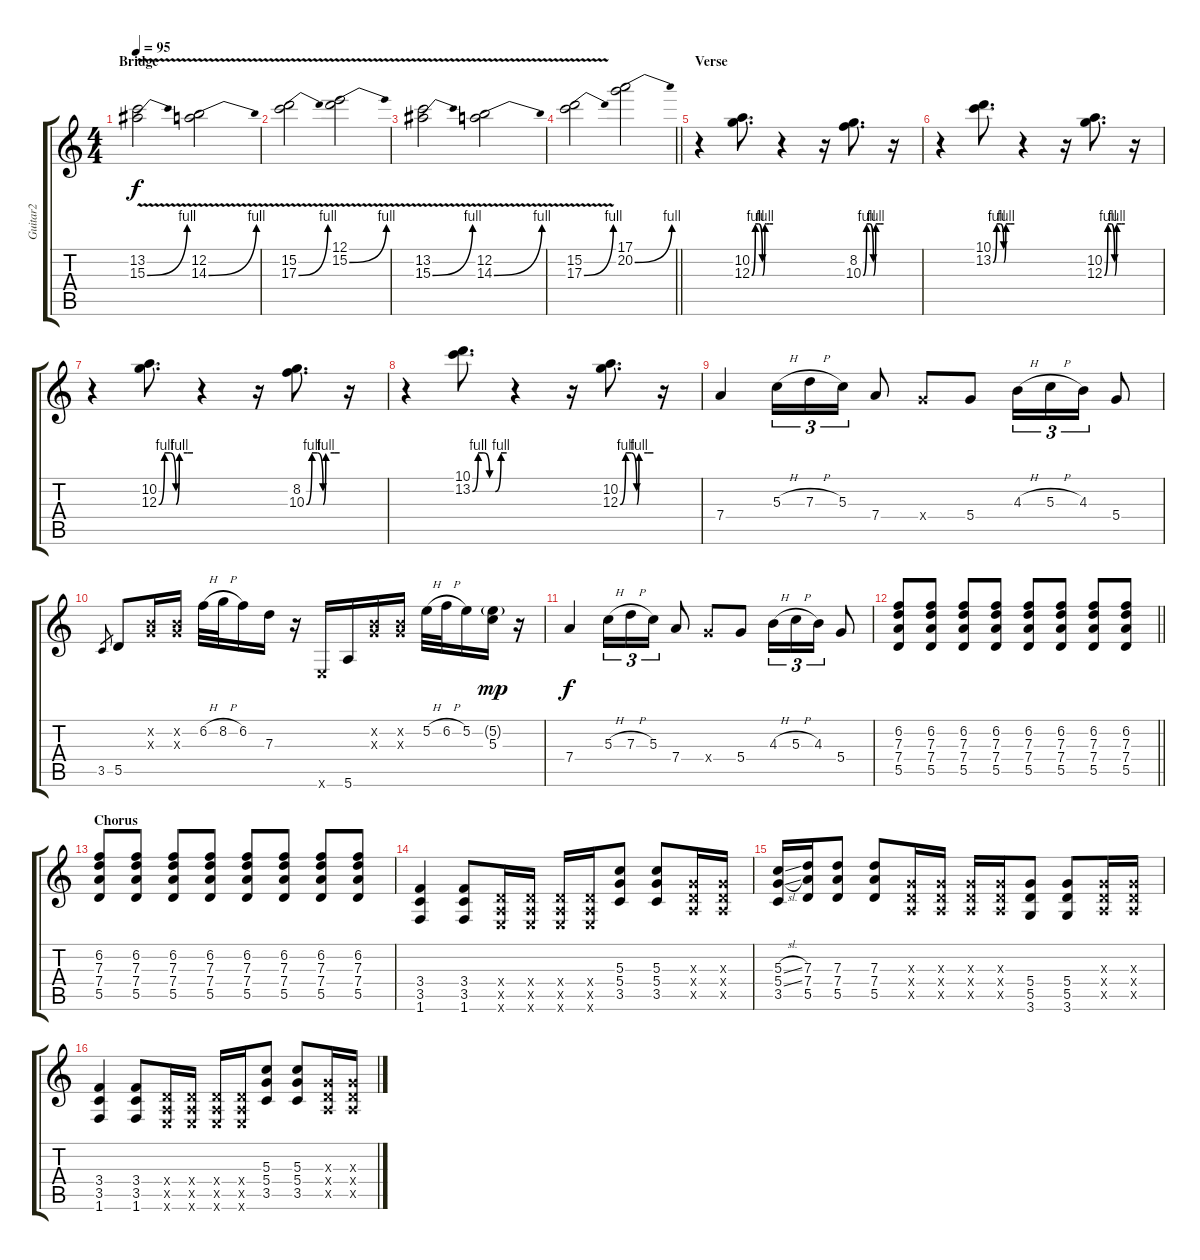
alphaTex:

\track ("Guitar2" "Guitar2") {instrument distortionguitar}
\staff {score tabs}
\tuning (E4 B3 G3 D3 A2 E2) {hide}
\ts (4 4)
\section ("" "Bridge")
\tempo 95
\clef g2
\ks c
(13.2 15.3{be (bend 0 0 60 4) v}).2{dy f volume 10} (12.2 14.3{be (bend 0 0 60 4) v}).2 |
(15.2 17.3{be (bend 0 0 60 4) v}).2 (12.1 15.2{be (bend 0 0 60 4) v}).2 |
(13.2 15.3{be (bend 0 0 60 4) v}).2 (12.2 14.3{be (bend 0 0 60 4) v}).2 |
\barLineRight lightlight
(15.2 17.3{be (bend 0 0 60 4) v}).2 (17.1 20.2{be (bend 0 0 60 4)}).2 |
\section ("" "Verse")
r.4{instrument electricguitarjazz} (10.2 12.3{be (custom 0 0 10 4 20 4 30 0 37 4 42 4 50 4 60 4)}).8{d} r.4 r.16 (8.2 10.3{be (custom 0 0 10 4 20 4 30 0 37 4 50 4 60 4)}).8{d} r.16 |
r.4 (10.1 13.2{be (custom 0 0 10 4 20 4 30 0 36 4 50 4 60 4)}).8{d} r.4 r.16 (10.2 12.3{be (custom 0 0 10 4 20 4 30 0 36 4 50 4 60 4)}).8{d} r.16 |
r.4 (10.2 12.3{be (custom 0 0 10 4 20 4 30 0 36 4 50 4 60 4)}).8{d} r.4 r.16 (8.2 10.3{be (custom 0 0 10 4 20 4 30 0 35 4 50 4 60 4)}).8{d} r.16 |
r.4 (10.1 13.2{be (custom 0 0 10 4 20 4 30 0 40 0 50 4 60 4)}).8{d} r.4 r.16 (10.2 12.3{be (custom 0 0 10 4 20 4 30 0 34 4 50 4 60 4)}).8{d} r.16 |
7.4.4{instrument distortionguitar} 5.3{h}.16{tu (3 2)} 7.3{h}.16{tu (3 2)} 5.3.16{tu (3 2)} 7.4.8 5.4{x}.8 5.4.8 4.3{h}.16{tu (3 2)} 5.3{h}.16{tu (3 2)} 4.3.16{tu (3 2)} 5.4.8 |
3.5.8{gr} 5.5.8 (0.2{x} 0.3{x}).16 (0.2{x} 0.3{x}).16 6.2{h}.32 8.2{h}.32 6.2.16 7.3.16 r.16 0.6{x}.16 5.6.16 (0.2{x} 0.3{x}).16 (0.2{x} 0.3{x}).16 5.2{h}.32 6.2{h}.32 5.2.16 (5.2{g} 5.3).16{dy mp} r.16 |
7.4.4{dy f} 5.3{h}.16{tu (3 2)} 7.3{h}.16{tu (3 2)} 5.3.16{tu (3 2)} 7.4.8 5.4{x}.8 5.4.8 4.3{h}.16{tu (3 2)} 5.3{h}.16{tu (3 2)} 4.3.16{tu (3 2)} 5.4.8 |
\barLineRight lightlight
(6.2 7.3 7.4 5.5).8 (6.2 7.3 7.4 5.5).8 (6.2 7.3 7.4 5.5).8 (6.2 7.3 7.4 5.5).8 (6.2 7.3 7.4 5.5).8 (6.2 7.3 7.4 5.5).8 (6.2 7.3 7.4 5.5).8 (6.2 7.3 7.4 5.5).8 |
\section ("" "Chorus")
(6.2 7.3 7.4 5.5).8 (6.2 7.3 7.4 5.5).8 (6.2 7.3 7.4 5.5).8 (6.2 7.3 7.4 5.5).8 (6.2 7.3 7.4 5.5).8 (6.2 7.3 7.4 5.5).8 (6.2 7.3 7.4 5.5).8 (6.2 7.3 7.4 5.5).8 |
(3.4 3.5 1.6).4 (3.4 3.5 1.6).8 (0.4{x} 0.5{x} 0.6{x}).16 (0.4{x} 0.5{x} 0.6{x}).16 (0.4{x} 0.5{x} 0.6{x}).16 (0.4{x} 0.5{x} 0.6{x}).16 (5.3 5.4 3.5).8 (5.3 5.4 3.5).8 (0.3{x} 0.4{x} 0.5{x}).16 (0.3{x} 0.4{x} 0.5{x}).16 |
(5.3{sl} 5.4{sl} 3.5).16 (7.3 7.4 5.5).16 (7.3 7.4 5.5).8 (7.3 7.4 5.5).8 (0.3{x} 0.4{x} 0.5{x}).16 (0.3{x} 0.4{x} 0.5{x}).16 (0.3{x} 0.4{x} 0.5{x}).16 (0.3{x} 0.4{x} 0.5{x}).16 (5.4 5.5 3.6).8 (5.4 5.5 3.6).8 (0.3{x} 0.4{x} 0.5{x}).16 (0.3{x} 0.4{x} 0.5{x}).16 |
(3.4 3.5 1.6).4 (3.4 3.5 1.6).8 (0.4{x} 0.5{x} 0.6{x}).16 (0.4{x} 0.5{x} 0.6{x}).16 (0.4{x} 0.5{x} 0.6{x}).16 (0.4{x} 0.5{x} 0.6{x}).16 (5.3 5.4 3.5).8 (5.3 5.4 3.5).8 (0.3{x} 0.4{x} 0.5{x}).16 (0.3{x} 0.4{x} 0.5{x}).16
